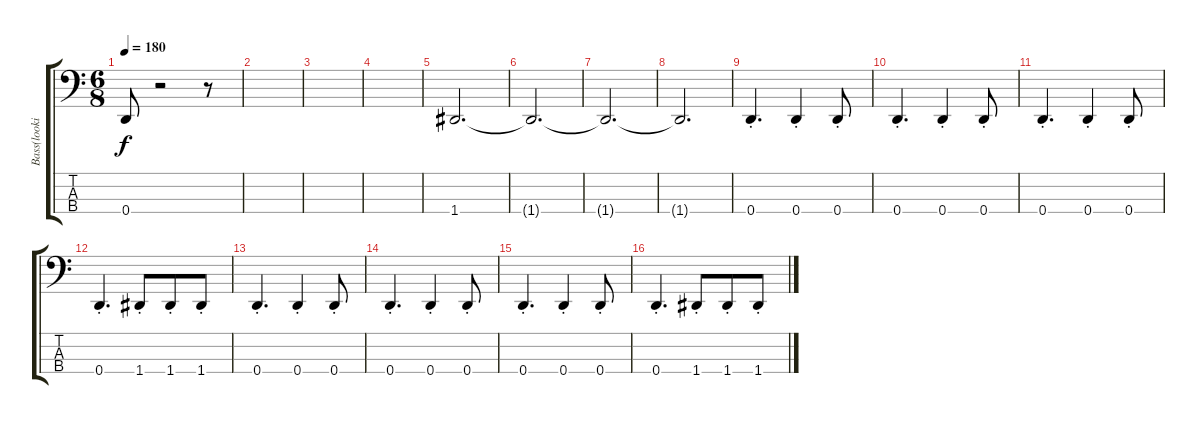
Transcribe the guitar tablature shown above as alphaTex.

\track ("Bass(looking)" "Bass(looki") {instrument electricbasspick}
\staff {score tabs}
\tuning (G2 D2 A1 D1) {hide}
\ts (6 8)
\tempo 180
\clef f4
\ks c
0.4.8{dy f} r.2 r.8 |
|
|
|
1.4.2{d} |
1.4{t}.2{d} |
1.4{t}.2{d} |
1.4{t}.2{d} |
0.4{st}.4{d} 0.4{st}.4 0.4{st}.8 |
0.4{st}.4{d} 0.4{st}.4 0.4{st}.8 |
0.4{st}.4{d} 0.4{st}.4 0.4{st}.8 |
0.4{st}.4{d} 1.4{st}.8 1.4{st}.8 1.4{st}.8 |
0.4{st}.4{d} 0.4{st}.4 0.4{st}.8 |
0.4{st}.4{d} 0.4{st}.4 0.4{st}.8 |
0.4{st}.4{d} 0.4{st}.4 0.4{st}.8 |
0.4{st}.4{d} 1.4{st}.8 1.4{st}.8 1.4{st}.8
